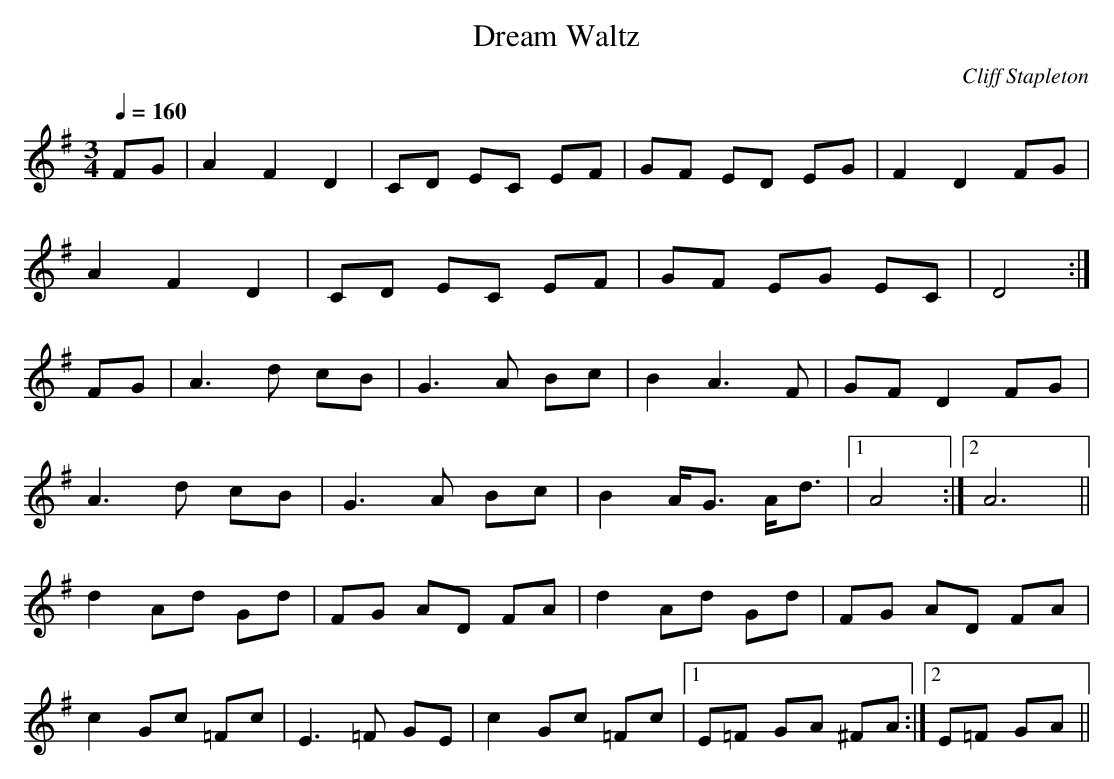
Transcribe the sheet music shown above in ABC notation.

X:1
T:Dream Waltz
M:3/4
L:1/8
Q:1/4=160
C:Cliff Stapleton
K:G
FG|A2 F2 D2|CD EC EF|GF ED EG|F2 D2 FG|!
A2 F2 D2|CD EC EF|GF EG EC|D4:|!
FG|A3 d cB|G3 A Bc|B2 A3 F|GF D2 FG|!
A3 d cB|G3 A Bc|B2 A<G A<d|[1A4:|[2A6||!
d2 Ad Gd|FG AD FA|d2 Ad Gd|FG AD FA|!
c2 Gc =Fc|E3 =F GE|c2 Gc =Fc|[1E=F GA ^FA:|[2E=F GA||!
